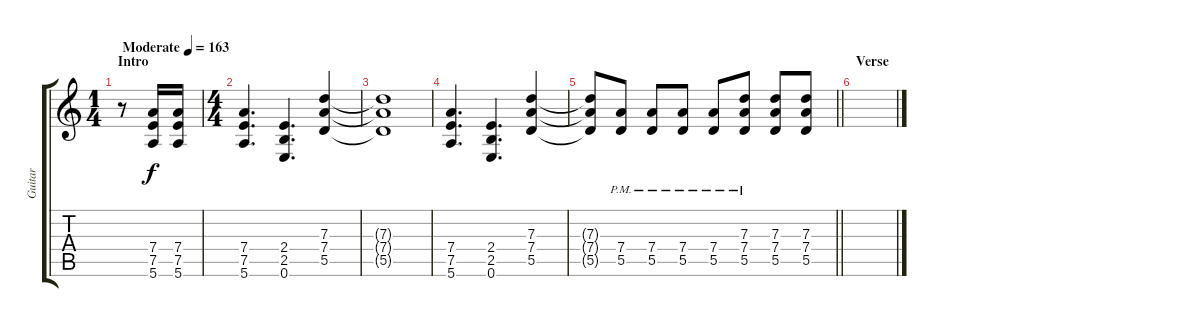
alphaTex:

\track ("Guitar" "Guitar") {instrument distortionguitar}
\staff {score tabs}
\tuning (E4 B3 G3 D3 A2 E2) {hide}
\ts (1 4)
\section ("" "Intro")
\tempo (163 "Moderate")
\clef g2
\ks c
r.8{dy f instrument distortionguitar} (7.4 7.5 5.6).16 (7.4 7.5 5.6).16 |
\ts (4 4)
(7.4 7.5 5.6).4{d} (2.4 2.5 0.6).4{d} (7.3 7.4 5.5).4 |
(7.3{t} 7.4{t} 5.5{t}).1 |
(7.4 7.5 5.6).4{d} (2.4 2.5 0.6).4{d} (7.3 7.4 5.5).4 |
\barLineRight lightlight
(7.3{t} 7.4{t} 5.5{t}).8 (7.4{pm} 5.5{pm}).8 (7.4{pm} 5.5{pm}).8 (7.4{pm} 5.5{pm}).8 (7.4{pm} 5.5{pm}).8 (7.3{pm} 7.4{pm} 5.5{pm}).8 (7.3 7.4 5.5).8 (7.3 7.4 5.5).8 |
\section ("" "Verse")
